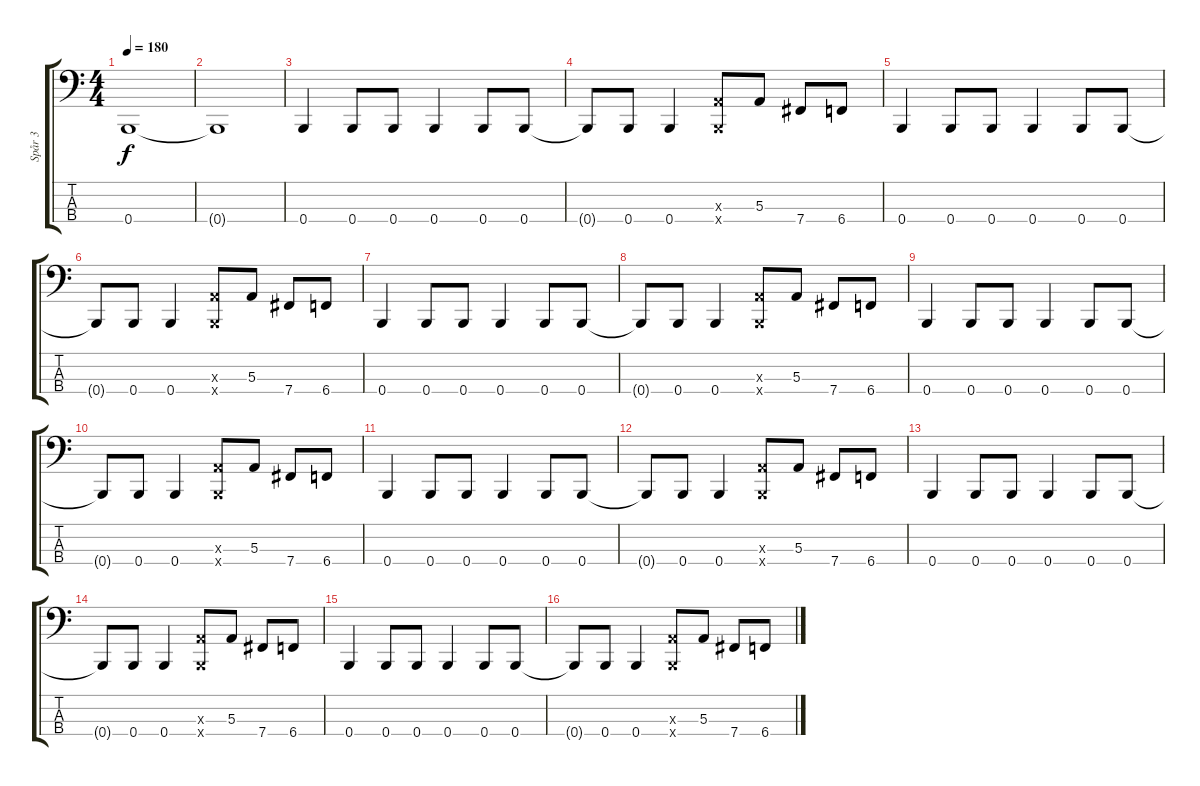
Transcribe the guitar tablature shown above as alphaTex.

\track ("Spår 3" "Spår 3") {instrument electricbassfinger}
\staff {score tabs}
\tuning (D2 A1 E1 B0) {hide}
\ts (4 4)
\tempo 180
\clef f4
\ks c
0.4{t}.1{dy f} |
0.4{t}.1 |
0.4.4 0.4.8 0.4.8 0.4.4 0.4.8 0.4.8 |
0.4{t}.8 0.4.8 0.4.4 (5.3{x} 0.4{x}).8 5.3.8 7.4.8 6.4.8 |
0.4.4 0.4.8 0.4.8 0.4.4 0.4.8 0.4.8 |
0.4{t}.8 0.4.8 0.4.4 (5.3{x} 0.4{x}).8 5.3.8 7.4.8 6.4.8 |
0.4.4 0.4.8 0.4.8 0.4.4 0.4.8 0.4.8 |
0.4{t}.8 0.4.8 0.4.4 (5.3{x} 0.4{x}).8 5.3.8 7.4.8 6.4.8 |
0.4.4 0.4.8 0.4.8 0.4.4 0.4.8 0.4.8 |
0.4{t}.8 0.4.8 0.4.4 (5.3{x} 0.4{x}).8 5.3.8 7.4.8 6.4.8 |
0.4.4 0.4.8 0.4.8 0.4.4 0.4.8 0.4.8 |
0.4{t}.8 0.4.8 0.4.4 (5.3{x} 0.4{x}).8 5.3.8 7.4.8 6.4.8 |
0.4.4 0.4.8 0.4.8 0.4.4 0.4.8 0.4.8 |
0.4{t}.8 0.4.8 0.4.4 (5.3{x} 0.4{x}).8 5.3.8 7.4.8 6.4.8 |
0.4.4 0.4.8 0.4.8 0.4.4 0.4.8 0.4.8 |
0.4{t}.8 0.4.8 0.4.4 (5.3{x} 0.4{x}).8 5.3.8 7.4.8 6.4.8
